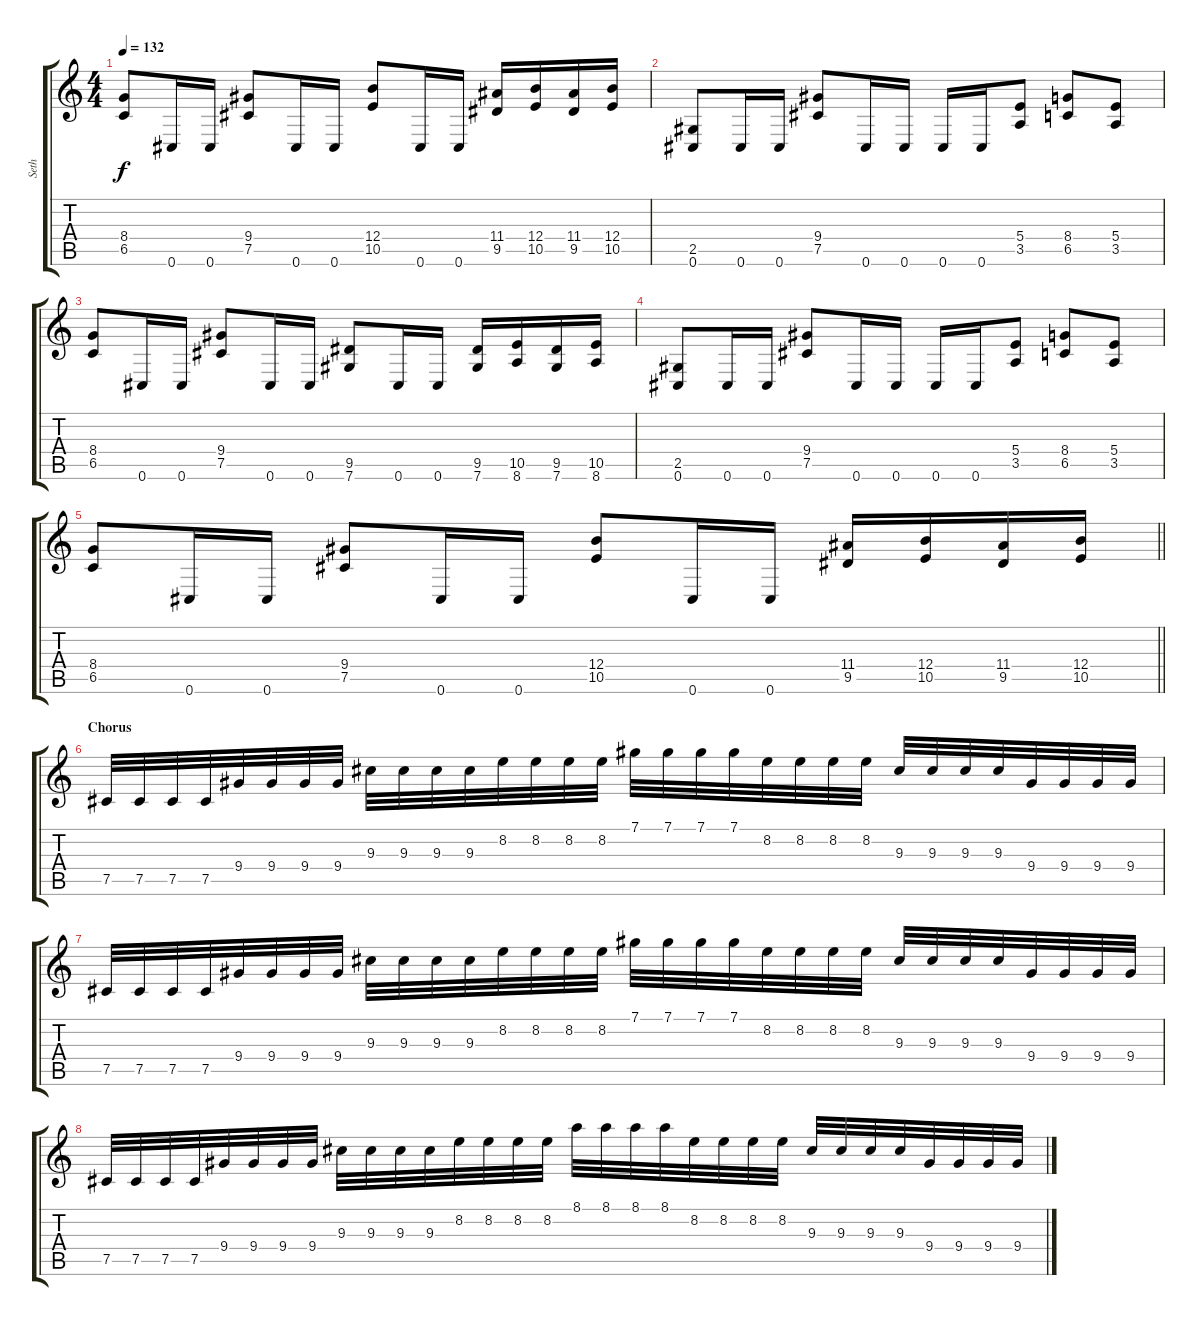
\track ("Seth" "Seth") {instrument distortionguitar}
\staff {score tabs}
\tuning (Db4 Ab3 E3 B2 Gb2 Db2) {hide}
\ts (4 4)
\tempo 132
\clef g2
\ks c
(8.4 6.5).8{dy f} 0.6.16 0.6.16 (9.4 7.5).8 0.6.16 0.6.16 (12.4 10.5).8 0.6.16 0.6.16 (11.4 9.5).16 (12.4 10.5).16 (11.4 9.5).16 (12.4 10.5).16 |
(2.5 0.6).8 0.6.16 0.6.16 (9.4 7.5).8 0.6.16 0.6.16 0.6.16 0.6.16 (5.4 3.5).8 (8.4 6.5).8 (5.4 3.5).8 |
(8.4 6.5).8 0.6.16 0.6.16 (9.4 7.5).8 0.6.16 0.6.16 (9.5 7.6).8 0.6.16 0.6.16 (9.5 7.6).16 (10.5 8.6).16 (9.5 7.6).16 (10.5 8.6).16 |
(2.5 0.6).8 0.6.16 0.6.16 (9.4 7.5).8 0.6.16 0.6.16 0.6.16 0.6.16 (5.4 3.5).8 (8.4 6.5).8 (5.4 3.5).8 |
\barLineRight lightlight
(8.4 6.5).8 0.6.16 0.6.16 (9.4 7.5).8 0.6.16 0.6.16 (12.4 10.5).8 0.6.16 0.6.16 (11.4 9.5).16 (12.4 10.5).16 (11.4 9.5).16 (12.4 10.5).16 |
\section ("" "Chorus")
7.5.32 7.5.32 7.5.32 7.5.32 9.4.32 9.4.32 9.4.32 9.4.32 9.3.32 9.3.32 9.3.32 9.3.32 8.2.32 8.2.32 8.2.32 8.2.32 7.1.32 7.1.32 7.1.32 7.1.32 8.2.32 8.2.32 8.2.32 8.2.32 9.3.32 9.3.32 9.3.32 9.3.32 9.4.32 9.4.32 9.4.32 9.4.32 |
7.5.32 7.5.32 7.5.32 7.5.32 9.4.32 9.4.32 9.4.32 9.4.32 9.3.32 9.3.32 9.3.32 9.3.32 8.2.32 8.2.32 8.2.32 8.2.32 7.1.32 7.1.32 7.1.32 7.1.32 8.2.32 8.2.32 8.2.32 8.2.32 9.3.32 9.3.32 9.3.32 9.3.32 9.4.32 9.4.32 9.4.32 9.4.32 |
7.5.32 7.5.32 7.5.32 7.5.32 9.4.32 9.4.32 9.4.32 9.4.32 9.3.32 9.3.32 9.3.32 9.3.32 8.2.32 8.2.32 8.2.32 8.2.32 8.1.32 8.1.32 8.1.32 8.1.32 8.2.32 8.2.32 8.2.32 8.2.32 9.3.32 9.3.32 9.3.32 9.3.32 9.4.32 9.4.32 9.4.32 9.4.32
